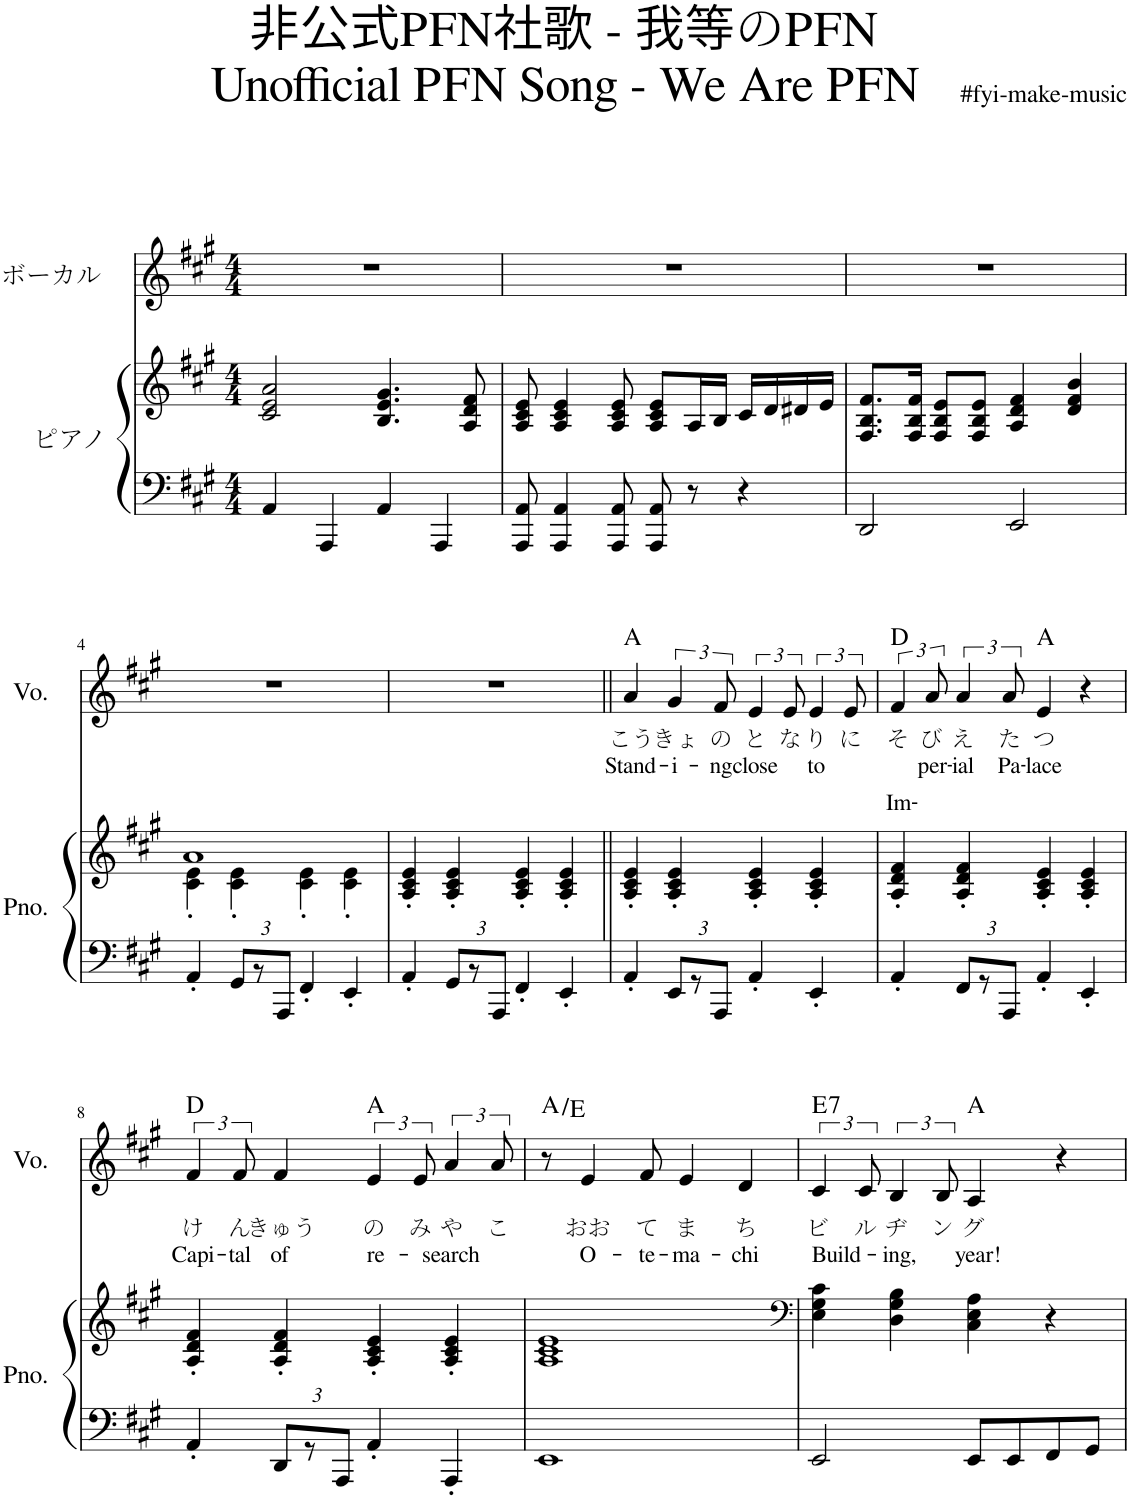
**kern	**kern	**kern	**text	**text	**harte
*part2	*part2	*part1	*part1	*part1	*part1
*staff3	*staff2	*staff1	*staff1	*staff1	*
*I"ピアノ	*	*I"ボーカル	*	*	*
*clefF4	*clefG2	*clefG2	*	*	*
*k[f#c#g#]	*k[f#c#g#]	*k[f#c#g#]	*	*	*
*M4/4	*M4/4	*M4/4	*	*	*
=1	=1	=1	=1	=1	=1
4AA/	2c#/ 2e/ 2a/	1r	.	.	.
4AAA/	.	.	.	.	.
4AA/	4.B/ 4.e/ 4.g#/	.	.	.	.
4AAA/	.	.	.	.	.
.	8A/ 8d/ 8f#/	.	.	.	.
=2	=2	=2	=2	=2	=2
8AAA/ 8AA/	8A/ 8c#/ 8e/	1r	.	.	.
4AAA/ 4AA/	4A/ 4c#/ 4e/	.	.	.	.
8AAA/ 8AA/	8A/ 8c#/ 8e/	.	.	.	.
8AAA/ 8AA/	8A/ 8c#/ 8e/L	.	.	.	.
8r	16A/L	.	.	.	.
.	16B/JJ	.	.	.	.
4r	16c#/LL	.	.	.	.
.	16d/	.	.	.	.
.	16d#X/	.	.	.	.
.	16e/JJ	.	.	.	.
=3	=3	=3	=3	=3	=3
2DD/	8.F#/ 8.B/ 8.f#/L	1r	.	.	.
.	16F#/ 16B/ 16f#/Jk	.	.	.	.
.	8F#/ 8B/ 8e/L	.	.	.	.
.	8F#/ 8B/ 8e/J	.	.	.	.
2EE/	4A/ 4d/ 4f#/	.	.	.	.
.	4d/ 4f#/ 4b/	.	.	.	.
!!LO:LB:g=z
=4	=4	=4	=4	=4	=4
*	*^	*	*	*	*
4AA'/	1a	4c#\' 4e\'	1r	.	.	.
*Xbrackettup	*	*	*	*	*	*
12GG#/L	.	4c#\' 4e\'	.	.	.	.
12r	.	.	.	.	.	.
12AAA/J	.	.	.	.	.	.
4FF#'/	.	4c#\' 4e\'	.	.	.	.
4EE'/	.	4c#\' 4e\'	.	.	.	.
*	*v	*v	*	*	*	*
=5	=5	=5	=5	=5	=5
4AA'/	4A/' 4c#/' 4e/'	1r	.	.	.
12GG#/L	4A/' 4c#/' 4e/'	.	.	.	.
12r	.	.	.	.	.
12AAA/J	.	.	.	.	.
4FF#'/	4A/' 4c#/' 4e/'	.	.	.	.
4EE'/	4A/' 4c#/' 4e/'	.	.	.	.
=6||	=6||	=6||	=6||	=6||	=6||
!	!	!	!LO:LY:b	!LO:LY:b	!
4AA'/	4A/' 4c#/' 4e/'	4a/	こう	Stand-	A:maj
!	!	!	!LO:LY:b	!LO:LY:b	!
12EE/L	4A/' 4c#/' 4e/'	6g#/	きょ	i-	.
12r	.	.	.	.	.
!	!	!	!LO:LY:b	!LO:LY:b	!
12AAA/J	.	12f#/	の	ng	.
!	!	!	!LO:LY:b	!LO:LY:b	!
4AA'/	4A/' 4c#/' 4e/'	6e/	と	close	.
!	!	!	!LO:LY:b	!	!
.	.	12e/	な	.	.
!	!	!	!LO:LY:b	!LO:LY:b	!
4EE'/	4A/' 4c#/' 4e/'	6e/	り	to	.
!	!	!	!LO:LY:b	!	!
.	.	12e/	に	.	.
=7	=7	=7	=7	=7	=7
!	!	!	!LO:LY:b	!LO:LY:b	!
4AA'/	4A/' 4d/' 4f#/'	6f#/	そ	Im-	D:maj
!	!	!	!LO:LY:b	!LO:LY:b	!
.	.	12a/	び	-per-	.
!	!	!	!LO:LY:b	!LO:LY:b	!
12FF#/L	4A/' 4d/' 4f#/'	6a/	え	-ial	.
12r	.	.	.	.	.
!	!	!	!LO:LY:b	!LO:LY:b	!
12AAA/J	.	12a/	た	Pa-	.
!	!	!	!LO:LY:b	!LO:LY:b	!
4AA'/	4A/' 4c#/' 4e/'	4e/	つ	-lace	A:maj
4EE'/	4A/' 4c#/' 4e/'	4r	.	.	.
!!LO:LB:g=z
=8	=8	=8	=8	=8	=8
!	!	!	!LO:LY:b	!LO:LY:b	!
4AA'/	4A/' 4d/' 4f#/'	6f#/	け	Capi-	D:maj
!	!	!	!LO:LY:b	!LO:LY:b	!
.	.	12f#/	ん	-tal	.
!	!	!	!LO:LY:b	!LO:LY:b	!
12DD/L	4A/' 4d/' 4f#/'	4f#/	きゅう	of	.
12r	.	.	.	.	.
12AAA/J	.	.	.	.	.
!	!	!	!LO:LY:b	!LO:LY:b	!
4AA'/	4A/' 4c#/' 4e/'	6e/	の	re-	A:maj
!	!	!	!LO:LY:b	!	!
.	.	12e/	み	.	.
!	!	!	!LO:LY:b	!LO:LY:b	!
4AAA'/	4A/' 4c#/' 4e/'	6a/	や	-search	.
!	!	!	!LO:LY:b	!	!
.	.	12a/	こ	.	.
=9	=9	=9	=9	=9	=9
1EE	1A 1c# 1e	8r	.	.	A:maj/5
!	!	!	!LO:LY:b	!LO:LY:b	!
.	.	4e/	おお	O-	.
!	!	!	!LO:LY:b	!LO:LY:b	!
.	.	8f#/	て	-te-	.
!	!	!	!LO:LY:b	!LO:LY:b	!
.	.	4e/	ま	-ma-	.
!	!	!	!LO:LY:b	!LO:LY:b	!
.	.	4d/	ち	-chi	.
=10	=10	=10	=10	=10	=10
*	*clefF4	*	*	*	*
!	!	!	!LO:LY:b	!LO:LY:b	!LO:H:kt=7
2EE/	4E\ 4G#\ 4c#\	6c#/	ビ	Build-	E:7
!	!	!	!LO:LY:b	!	!
.	.	12c#/	ル	.	.
!	!	!	!LO:LY:b	!LO:LY:b	!
.	4D\ 4G#\ 4B\	6B/	ヂ	-ing,	.
!	!	!	!LO:LY:b	!	!
.	.	12B/	ン	.	.
!	!	!	!LO:LY:b	!LO:LY:b	!
8EE/L	4C#\ 4E\ 4A\	4A/	グ	year!	A:maj
8EE/	.	.	.	.	.
8FF#/	4r	4r	.	.	.
8GG#/J	.	.	.	.	.
=	=	=	=	=	=
*-	*-	*-	*-	*-	*-
